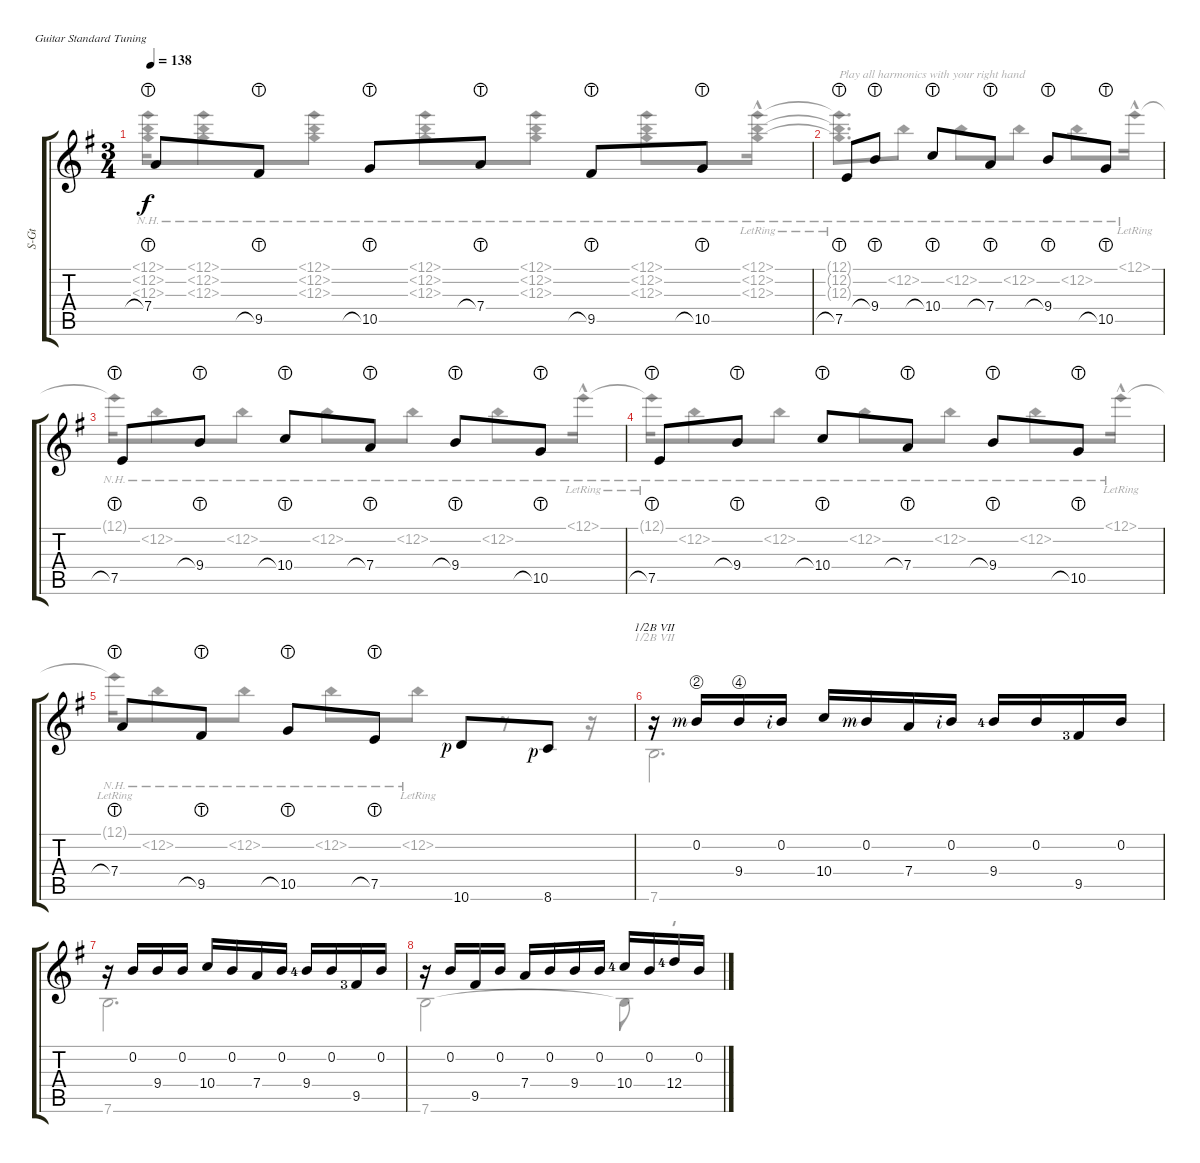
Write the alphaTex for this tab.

\defaultSystemsLayout 4
\bracketExtendMode groupsimilarinstruments
\otherSystemsTrackNameOrientation horizontal
\track ("Steel Guitar" "S-Gt") {instrument acousticguitarsteel}
\staff {score tabs}
\tuning (E4 B3 G3 D3 A2 E2)
\voice
\ts (3 4)
\scale
0.257839
\tempo 138
\accidentals auto
\clef g2
\ottava regular
\simile none
\ks eminor
7.4{lht acc forcenatural}.8{dy f beam Up} 9.5{lht acc #}.8{beam Up} 10.5{lht acc forcenatural}.8{beam Up} 7.4{lht acc forcenatural}.8{beam Up} 9.5{lht acc #}.8{beam Up} 10.5{lht acc forcenatural}.8{beam Up} |
7.5{lht acc forcenatural}.8{beam Up} 9.4{lht acc forcenatural}.8{beam Up} 10.4{lht acc forcenatural}.8{beam Up} 7.4{lht acc forcenatural}.8{beam Up} 9.4{lht acc forcenatural}.8{beam Up} 10.5{lht acc forcenatural}.8{beam Up} |
7.5{lht acc forcenatural}.8{beam Up} 9.4{lht acc forcenatural}.8{beam Up} 10.4{lht acc forcenatural}.8{beam Up} 7.4{lht acc forcenatural}.8{beam Up} 9.4{lht acc forcenatural}.8{beam Up} 10.5{lht acc forcenatural}.8{beam Up} |
7.5{lht acc forcenatural}.8{beam Up} 9.4{lht acc forcenatural}.8{beam Up} 10.4{lht acc forcenatural}.8{beam Up} 7.4{lht acc forcenatural}.8{beam Up} 9.4{lht acc forcenatural}.8{beam Up} 10.5{lht acc forcenatural}.8{beam Up} |
\scale
0.341354 7.4{lht acc forcenatural}.8{beam Up} 9.5{lht acc #}.8{beam Up} 10.5{lht acc forcenatural}.8{beam Up} 7.5{lht acc forcenatural}.8{beam Up} 10.6{rf 1 acc forcenatural}.8{beam Up} 8.6{rf 1 acc forcenatural}.8{beam Up} |
\scale
0.233439 r.16{barre (7 half) beam Up} 0.2{string rf 3 acc forcenatural}.16{beam Up} 9.4{string acc forcenatural}.16{beam Up} 0.2{rf 2 acc forcenatural}.16{beam Up} 10.4{acc forcenatural}.16{beam Up} 0.2{rf 3 acc forcenatural}.16{beam Up} 7.4{acc forcenatural}.16{beam Up} 0.2{rf 2 acc forcenatural}.16{beam Up} 9.4{lf 5 acc forcenatural}.16{beam Up} 0.2{acc forcenatural}.16{beam Up} 9.5{lf 4 acc #}.16{beam Up} 0.2{acc forcenatural}.16{beam Up} |
\scale
0.22121 r.16{beam Up} 0.2{acc forcenatural}.16{beam Up} 9.4{acc forcenatural}.16{beam Up} 0.2{acc forcenatural}.16{beam Up} 10.4{acc forcenatural}.16{beam Up} 0.2{acc forcenatural}.16{beam Up} 7.4{acc forcenatural}.16{beam Up} 0.2{acc forcenatural}.16{beam Up} 9.4{lf 5 acc forcenatural}.16{beam Up} 0.2{acc forcenatural}.16{beam Up} 9.5{lf 4 acc #}.16{beam Up} 0.2{acc forcenatural}.16{beam Up} |
\scale
0.203964 r.16{beam Up} 0.2{acc forcenatural}.16{beam Up} 9.5{acc #}.16{beam Up} 0.2{acc forcenatural}.16{beam Up} 7.4{acc forcenatural}.16{beam Up} 0.2{acc forcenatural}.16{beam Up} 9.4{acc forcenatural}.16{beam Up} 0.2{acc forcenatural}.16{beam Up} 10.4{lf 5 acc forcenatural}.16{beam Up} 0.2{acc forcenatural}.16{beam Up} 12.4{lf 5 acc forcenatural}.16{beam Up} 0.2{acc forcenatural}.16{beam Up}
\voice
\clef g2
\ottava regular
\simile none
\ks eminor
(12.1{nh t acc forcenatural} 12.2{nh t acc forcenatural} 12.3{nh t acc forcenatural}).16{dy f beam Down} (12.1{nh acc forcenatural} 12.2{nh acc forcenatural} 12.3{nh acc forcenatural}).8{beam Down} (12.1{nh acc forcenatural} 12.2{nh acc forcenatural} 12.3{nh acc forcenatural}).8{beam Down} (12.1{nh acc forcenatural} 12.2{nh acc forcenatural} 12.3{nh acc forcenatural}).8{beam Down} (12.1{nh acc forcenatural} 12.2{nh acc forcenatural} 12.3{nh acc forcenatural}).8{beam Down} (12.1{nh acc forcenatural} 12.2{nh acc forcenatural} 12.3{nh acc forcenatural}).8{beam Down} (12.1{nh hac lr acc forcenatural} 12.2{nh hac lr acc forcenatural} 12.3{nh hac lr acc forcenatural}).16{beam Down} |
(12.3{nh lr t acc forcenatural} 12.2{nh lr t acc forcenatural} 12.1{nh lr t acc forcenatural}).8{d txt "Play all harmonics with your right hand" beam Down} 12.2{nh acc forcenatural}.8{beam Down} 12.2{nh acc forcenatural}.8{beam Down} 12.2{nh acc forcenatural}.8{beam Down} 12.2{nh acc forcenatural}.8{beam Down} 12.1{nh hac lr acc forcenatural}.16{beam Down} |
12.1{nh t acc forcenatural}.16{beam Down} 12.2{nh acc forcenatural}.8{beam Down} 12.2{nh acc forcenatural}.8{beam Down} 12.2{nh acc forcenatural}.8{beam Down} 12.2{nh acc forcenatural}.8{beam Down} 12.2{nh acc forcenatural}.8{beam Down} 12.1{nh hac lr acc forcenatural}.16{beam Down} |
12.1{nh lr t acc forcenatural}.16{beam Down} 12.2{nh acc forcenatural}.8{beam Down} 12.2{nh acc forcenatural}.8{beam Down} 12.2{nh acc forcenatural}.8{beam Down} 12.2{nh acc forcenatural}.8{beam Down} 12.2{nh acc forcenatural}.8{beam Down} 12.1{nh hac lr acc forcenatural}.16{beam Down} |
12.1{nh lr t acc forcenatural}.16{beam Down} 12.2{nh acc forcenatural}.8{beam Down} 12.2{nh acc forcenatural}.8{beam Down} 12.2{nh acc forcenatural}.8{beam Down} 12.2{nh lr acc forcenatural}.8{beam Down} r.8{beam Down} r.16{beam Down} |
7.6{acc forcenatural}.2{d barre (7 half) beam Down} |
7.6{acc forcenatural}.2{d beam Down} |
7.6{acc forcenatural}.2{beam Down} 7.6{t acc forcenatural}.8{beam Down} r.8{beam Down}
